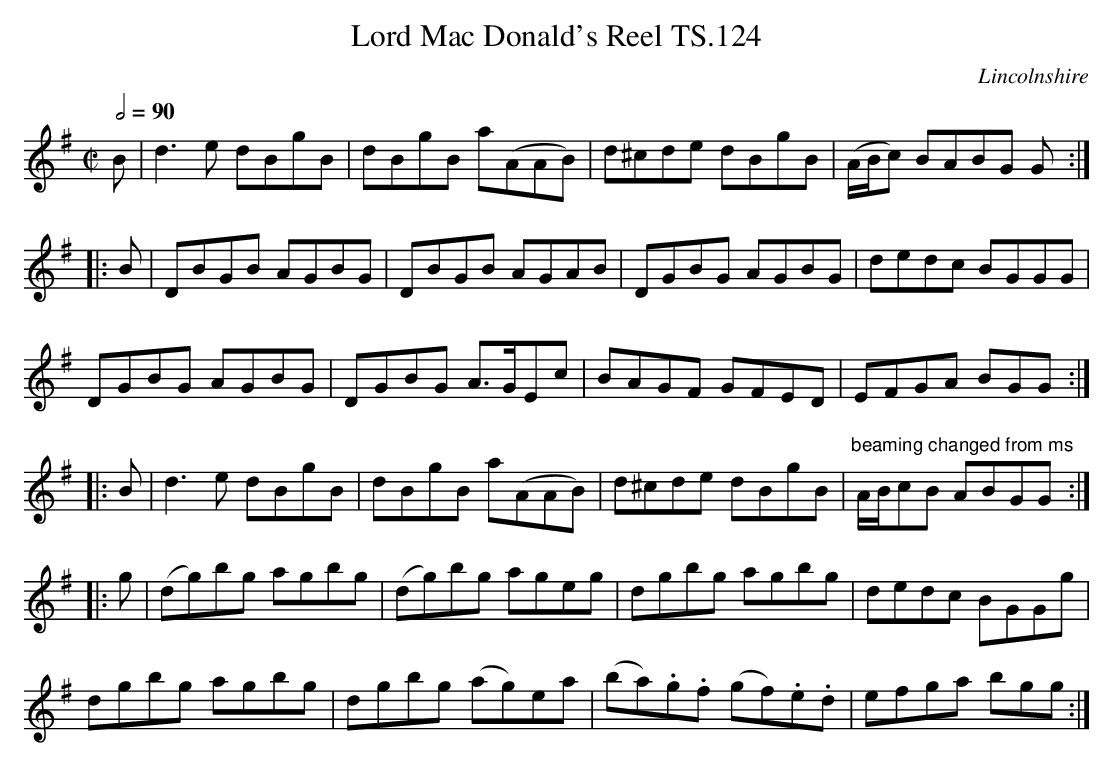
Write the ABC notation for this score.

X:1
T:Lord Mac Donald's Reel TS.124
L:1/8
M:C|
O:Lincolnshire
Q:1/2=90
K:G
B|d2>e2 dBgB|dBgB a(AAB)|d^cde dBgB|(A/B/c) BABG G:|!
|:B|DBGB AGBG|DBGB AGAB|DGBG AGBG|dedc BGGG|!
DGBG AGBG|DGBG A>GEc|BAGF GFED|EFGA BGG:|!
|:B|d3e dBgB|dBgB a(AAB)|d^cde dBgB|"beaming changed from ms"A/B/cB ABGG:|!
|:g|(dg)bg agbg|(dg)bg ageg|dgbg agbg|dedc BGGg|!
dgbg agbg|dgbg (ag)ea|(ba).g.f (gf).e.d|efga bgg:|]
